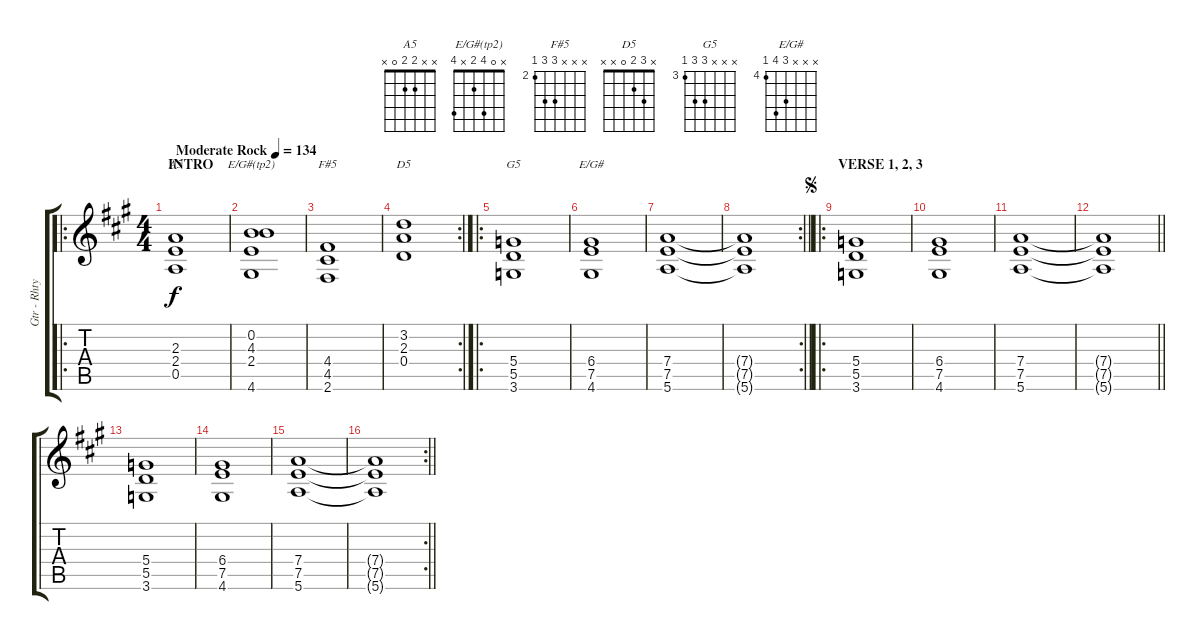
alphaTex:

\track ("Gtr - Rhtyhm" "Gtr - Rhty") {instrument overdrivenguitar}
\staff {score tabs}
\tuning (E4 B3 G3 D3 A2 E2) {hide}
\chord ("A5" x x 2 2 0 x)
\chord ("E/G#(tp2)" x 0 4 2 x 4)
\chord ("F#5" x x x 4 4 2) {firstfret 2}
\chord ("D5" x 3 2 0 x x)
\chord ("G5" x x x 5 5 3) {firstfret 3}
\chord ("E/G#" x x x 6 7 4) {firstfret 4}
\ro
\ts (4 4)
\section ("" "INTRO")
\tempo (134 "Moderate Rock")
\clef g2
\ks a
(2.3 2.4 0.5).1{ch "A5" dy f instrument overdrivenguitar} |
(0.2 4.3 2.4 4.6).1{ch "E/G#(tp2)"} |
(4.4 4.5 2.6).1{ch "F#5"} |
\rc 2
(3.2 2.3 0.4).1{ch "D5"} |
\ro
(5.4 5.5 3.6).1{ch "G5"} |
(6.4 7.5 4.6).1{ch "E/G#"} |
(7.4 7.5 5.6).1 |
\rc 2
\barLineRight lightlight
(7.4{t} 7.5{t} 5.6{t}).1 |
\ro
\section ("" "VERSE 1, 2, 3")
\jump segno
(5.4 5.5 3.6).1 |
(6.4 7.5 4.6).1 |
(7.4 7.5 5.6).1 |
\barLineRight lightlight
(7.4{t} 7.5{t} 5.6{t}).1 |
(5.4 5.5 3.6).1 |
(6.4 7.5 4.6).1 |
(7.4 7.5 5.6).1 |
\rc 2
\barLineRight lightlight
(7.4{t} 7.5{t} 5.6{t}).1
